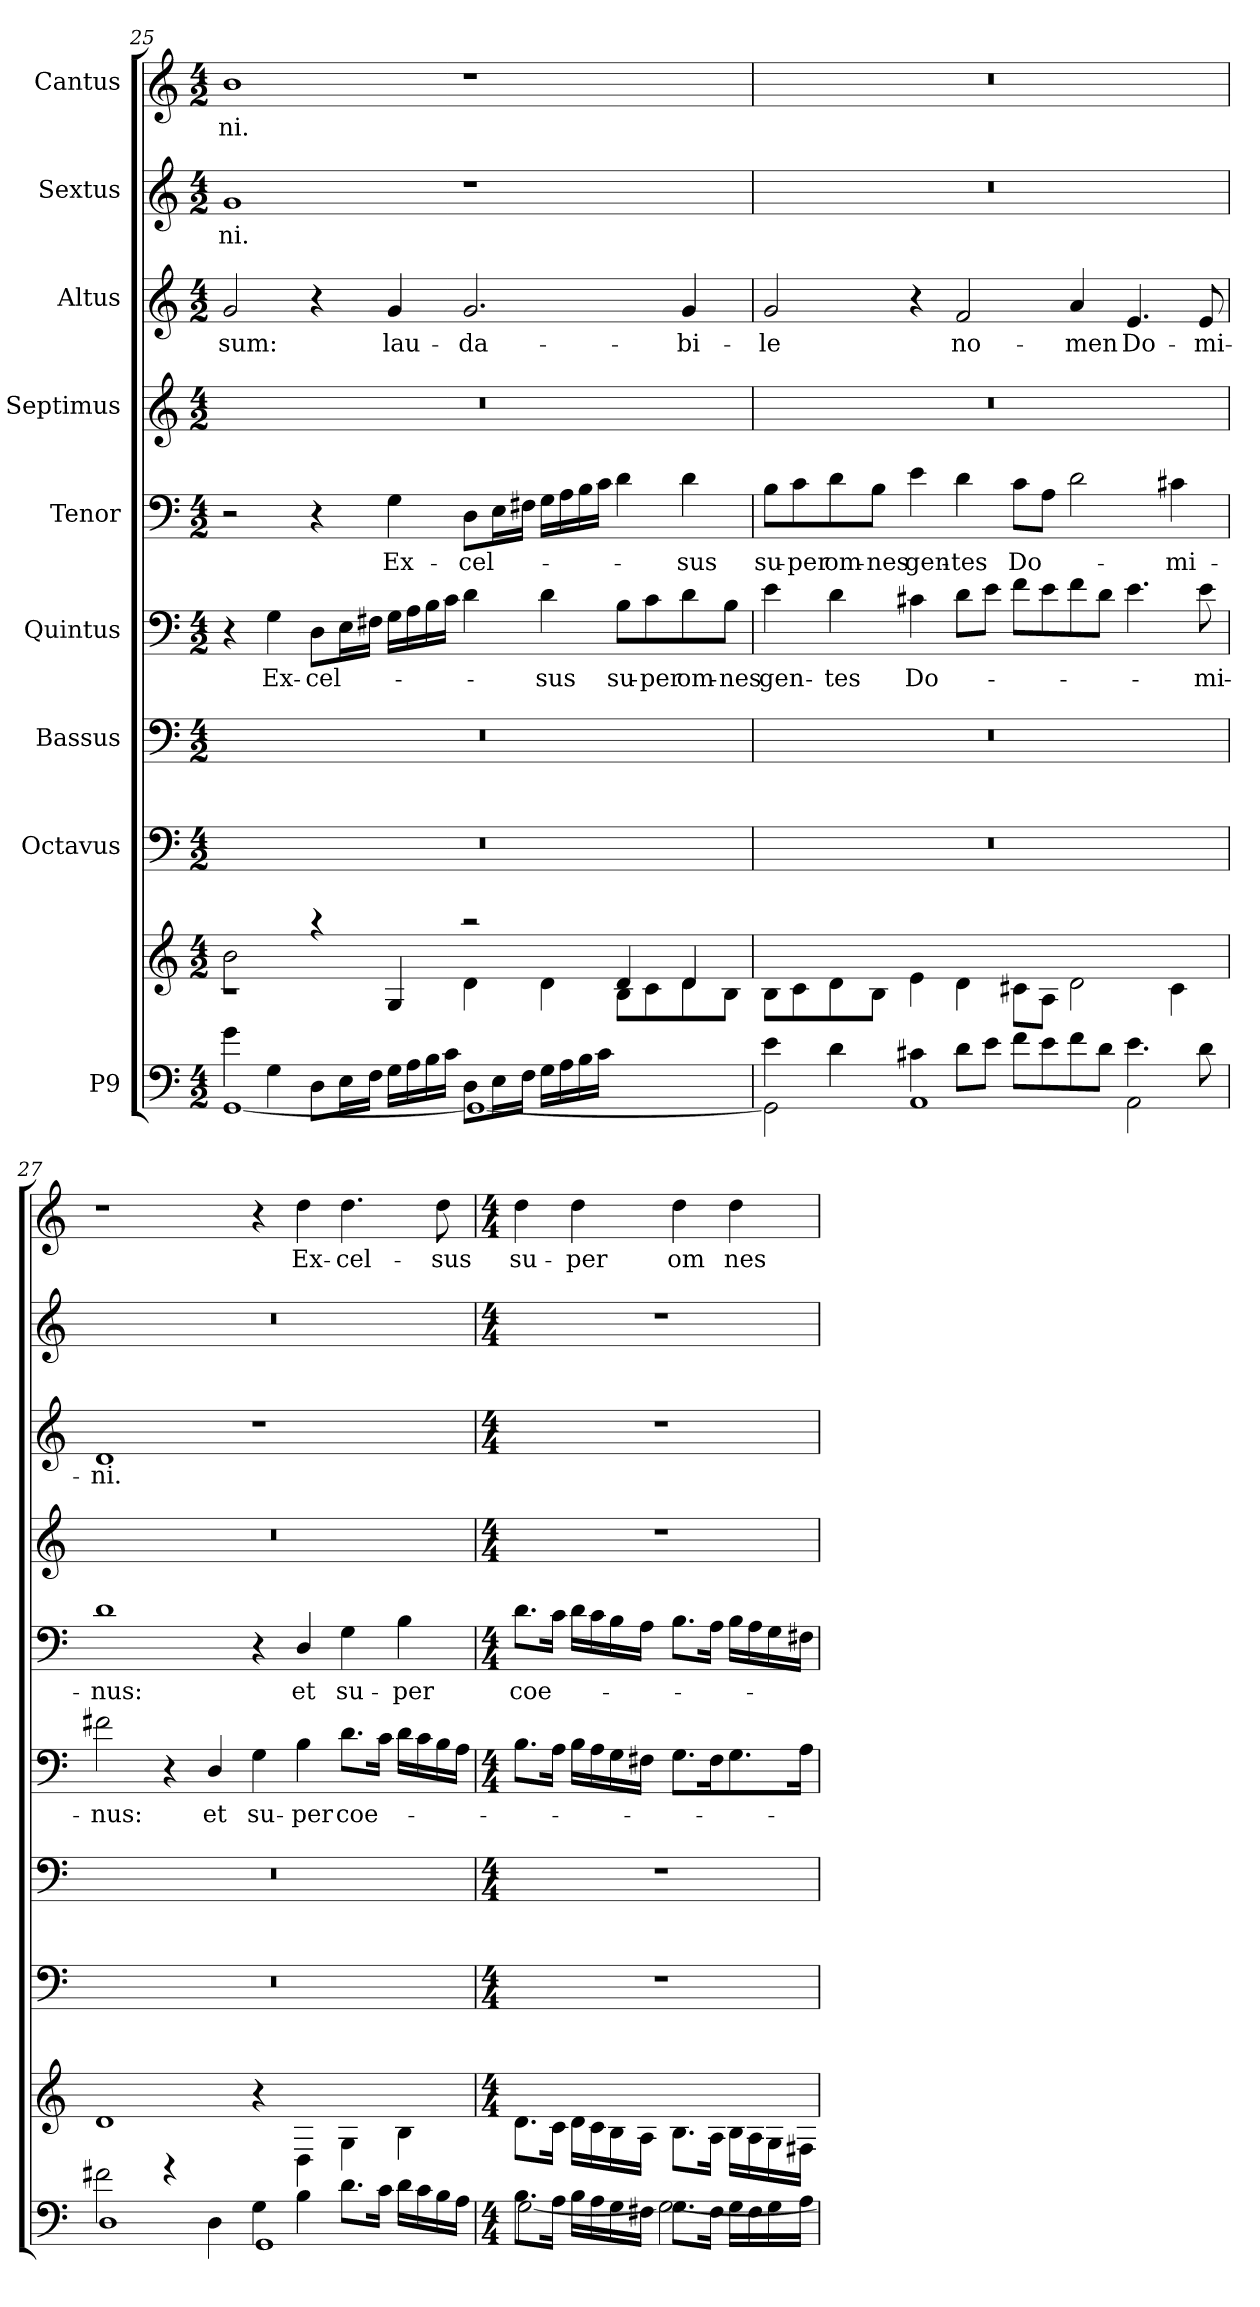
**kern	**kern	**kern	**kern	**kern	**text	**kern	**text	**kern	**kern	**text	**kern	**text	**kern	**text
*part9	*part9	*part8	*part7	*part6	*part6	*part5	*part5	*part4	*part3	*part3	*part2	*part2	*part1	*part1
*staff10	*staff9	*staff8	*staff7	*staff6	*staff6	*staff5	*staff5	*staff4	*staff3	*staff3	*staff2	*staff2	*staff1	*staff1
*I"P9	*	*I"Octavus	*I"Bassus	*I"Quintus	*	*I"Tenor	*	*I"Septimus	*I"Altus	*	*I"Sextus	*	*I"Cantus	*
!!LO:PB:g=z
*clefF4	*clefG2	*clefF4	*clefF4	*clefF4	*	*clefF4	*	*clefG2	*clefG2	*	*clefG2	*	*clefG2	*
*k[]	*k[]	*k[]	*k[]	*k[]	*	*k[]	*	*k[]	*k[]	*	*k[]	*	*k[]	*
*M4/2	*M4/2	*M4/2	*M4/2	*M4/2	*	*M4/2	*	*M4/2	*M4/2	*	*M4/2	*	*M4/2	*
=25	=25	=25	=25	=25	=25	=25	=25	=25	=25	=25	=25	=25	=25	=25
*^	*^	*	*	*	*	*	*	*	*	*	*	*	*	*
!	!	!	!	!	!	!	!	!	!	!	!	!LO:LY:b	!	!LO:LY:b	!	!LO:LY:b
4g\	[1GG	2b\	1rc	0r	0r	4r	.	2r	.	0r	2g/	-sum:	1g	-ni.	1b	-ni.
!	!	!	!	!	!	!	!LO:LY:b	!	!	!	!	!	!	!	!	!
4G\	.	.	.	.	.	4G\	Ex-	.	.	.	.	.	.	.	.	.
!	!	!	!	!	!	!	!LO:LY:b	!	!	!	!	!	!	!	!	!
8D\L	.	4raa	.	.	.	8D\L	-cel-	4r	.	.	4r	.	.	.	.	.
16E\L	.	.	.	.	.	16E\L	.	.	.	.	.	.	.	.	.	.
16F\JJ	.	.	.	.	.	16F#X\JJ	.	.	.	.	.	.	.	.	.	.
!	!	!	!	!	!	!	!	!	!LO:LY:b	!	!	!LO:LY:b	!	!	!	!
16G\LL	.	4G/	.	.	.	16G\LL	.	4G\	Ex-	.	4g/	lau-	.	.	.	.
16A\	.	.	.	.	.	16A\	.	.	.	.	.	.	.	.	.	.
16B\	.	.	.	.	.	16B\	.	.	.	.	.	.	.	.	.	.
16c\JJ	.	.	.	.	.	16c\JJ	.	.	.	.	.	.	.	.	.	.
!	!	!	!	!	!	!	!	!	!LO:LY:b	!	!	!LO:LY:b	!	!	!	!
8D\L	1GG_	2raa	4d\	.	.	4d\	.	8D\L	-cel-	.	2.g/	-da-	1r	.	1r	.
16E\L	.	.	.	.	.	.	.	16E\L	.	.	.	.	.	.	.	.
16F\JJ	.	.	.	.	.	.	.	16F#X\JJ	.	.	.	.	.	.	.	.
!	!	!	!	!	!	!	!LO:LY:b	!	!	!	!	!	!	!	!	!
16G\LL	.	.	4d\	.	.	4d\	-sus	16G\LL	.	.	.	.	.	.	.	.
16A\	.	.	.	.	.	.	.	16A\	.	.	.	.	.	.	.	.
16B\	.	.	.	.	.	.	.	16B\	.	.	.	.	.	.	.	.
16c\JJ	.	.	.	.	.	.	.	16c\JJ	.	.	.	.	.	.	.	.
!	!	!	!	!	!	!	!LO:LY:b	!	!	!	!	!	!	!	!	!
2ryy	.	4d/	8B\L	.	.	8B\L	su-	4d\	.	.	.	.	.	.	.	.
!	!	!	!	!	!	!	!LO:LY:b	!	!	!	!	!	!	!	!	!
.	.	.	8c\	.	.	8c\	-per	.	.	.	.	.	.	.	.	.
!	!	!	!	!	!	!	!LO:LY:b	!	!LO:LY:b	!	!	!LO:LY:b	!	!	!	!
.	.	4d/	8d\	.	.	8d\	om-	4d\	-sus	.	4g/	-bi-	.	.	.	.
!	!	!	!	!	!	!	!LO:LY:b	!	!	!	!	!	!	!	!	!
.	.	.	8B\J	.	.	8B\J	-nes	.	.	.	.	.	.	.	.	.
=26	=26	=26	=26	=26	=26	=26	=26	=26	=26	=26	=26	=26	=26	=26	=26	=26
!	!	!	!	!	!	!	!LO:LY:b	!	!LO:LY:b	!	!	!LO:LY:b	!	!	!	!
*	*	*v	*v	*	*	*	*	*	*	*	*	*	*	*	*	*
4e\	2GG\]	8B\L	0r	0r	4e\	gen-	8B\L	su-	0r	2g/	-le	0r	.	0r	.
!	!	!	!	!	!	!	!	!LO:LY:b	!	!	!	!	!	!	!
.	.	8c\	.	.	.	.	8c\	-per	.	.	.	.	.	.	.
!	!	!	!	!	!	!LO:LY:b	!	!LO:LY:b	!	!	!	!	!	!	!
4d\	.	8d\	.	.	4d\	-tes	8d\	om-	.	.	.	.	.	.	.
!	!	!	!	!	!	!	!	!LO:LY:b	!	!	!	!	!	!	!
.	.	8B\J	.	.	.	.	8B\J	-nes	.	.	.	.	.	.	.
!	!	!	!	!	!	!LO:LY:b	!	!LO:LY:b	!	!	!	!	!	!	!
4c#X\	1AA	4e\	.	.	4c#X\	Do-	4e\	gen-	.	4r	.	.	.	.	.
!	!	!	!	!	!	!	!	!LO:LY:b	!	!	!LO:LY:b	!	!	!	!
8d\L	.	4d\	.	.	8d\L	.	4d\	-tes	.	2f/	no-	.	.	.	.
8e\J	.	.	.	.	8e\J	.	.	.	.	.	.	.	.	.	.
!	!	!	!	!	!	!	!	!LO:LY:b	!	!	!	!	!	!	!
8f\L	.	8c#X\L	.	.	8f\L	.	8c\L	Do-	.	.	.	.	.	.	.
8e\	.	8A\J	.	.	8e\	.	8A\J	.	.	.	.	.	.	.	.
!	!	!	!	!	!	!	!	!	!	!	!LO:LY:b	!	!	!	!
8f\	.	2d\	.	.	8f\	.	2d\	.	.	4a/	-men	.	.	.	.
8d\J	.	.	.	.	8d\J	.	.	.	.	.	.	.	.	.	.
!	!	!	!	!	!	!	!	!	!	!	!LO:LY:b	!	!	!	!
4.e\	2AA\	.	.	.	4.e\	.	.	.	.	4.e/	Do-	.	.	.	.
!	!	!	!	!	!	!	!	!LO:LY:b	!	!	!	!	!	!	!
.	.	4c#\	.	.	.	.	4c#X\	-mi-	.	.	.	.	.	.	.
!	!	!	!	!	!	!LO:LY:b	!	!	!	!	!LO:LY:b	!	!	!	!
8d\	.	.	.	.	8e\	-mi-	.	.	.	8e/	-mi-	.	.	.	.
!!LO:PB:g=z
=27	=27	=27	=27	=27	=27	=27	=27	=27	=27	=27	=27	=27	=27	=27	=27
!	!	!	!	!	!	!LO:LY:b	!	!LO:LY:b	!	!	!LO:LY:b	!	!	!	!
2f#X\	1D	1d	0r	0r	2f#X\	-nus:	1d	-nus:	0r	1d	-ni.	0r	.	1r	.
4rg	.	.	.	.	4r	.	.	.	.	.	.	.	.	.	.
!	!	!	!	!	!	!LO:LY:b	!	!	!	!	!	!	!	!	!
4D\	.	.	.	.	4D/	et	.	.	.	.	.	.	.	.	.
!	!	!	!	!	!	!LO:LY:b	!	!	!	!	!	!	!	!	!
4G\	1GG	4r	.	.	4G\	su-	4r	.	.	1r	.	.	.	4r	.
!	!	!	!	!	!	!LO:LY:b	!	!LO:LY:b	!	!	!	!	!	!	!LO:LY:b
4B\	.	4D\	.	.	4B\	-per	4D/	et	.	.	.	.	.	4dd\	Ex-
!	!	!	!	!	!	!LO:LY:b	!	!LO:LY:b	!	!	!	!	!	!	!LO:LY:b
8.d\L	.	4G\	.	.	8.d\L	coe-	4G\	su-	.	.	.	.	.	4.dd\	-cel-
16c\Jk	.	.	.	.	16c\Jk	.	.	.	.	.	.	.	.	.	.
!	!	!	!	!	!	!	!	!LO:LY:b	!	!	!	!	!	!	!
16d\LL	.	4B\	.	.	16d\LL	.	4B\	-per	.	.	.	.	.	.	.
16c\	.	.	.	.	16c\	.	.	.	.	.	.	.	.	.	.
!	!	!	!	!	!	!	!	!	!	!	!	!	!	!	!LO:LY:b
16B\	.	.	.	.	16B\	.	.	.	.	.	.	.	.	8dd\	-sus
16A\JJ	.	.	.	.	16A\JJ	.	.	.	.	.	.	.	.	.	.
=28	=28	=28	=28	=28	=28	=28	=28	=28	=28	=28	=28	=28	=28	=28	=28
*M4/4	*	*M4/4	*M4/4	*M4/4	*M4/4	*	*M4/4	*	*M4/4	*M4/4	*	*M4/4	*	*M4/4	*
!	!	!	!	!	!	!	!	!LO:LY:b	!	!	!	!	!	!	!LO:LY:b
8.B\L	[2G\	8.d\L	1r	1r	8.B\L	.	8.d\L	coe-	1r	1r	.	1r	.	4dd\	su-
16A\Jk	.	16c\Jk	.	.	16A\Jk	.	16c\Jk	.	.	.	.	.	.	.	.
!	!	!	!	!	!	!	!	!	!	!	!	!	!	!	!LO:LY:b
16B\LL	.	16d\LL	.	.	16B\LL	.	16d\LL	.	.	.	.	.	.	4dd\	-per
16A\	.	16c\	.	.	16A\	.	16c\	.	.	.	.	.	.	.	.
16G\	.	16B\	.	.	16G\	.	16B\	.	.	.	.	.	.	.	.
16F#X\JJ	.	16A\JJ	.	.	16F#X\JJ	.	16A\JJ	.	.	.	.	.	.	.	.
!	!	!	!	!	!	!	!	!	!	!	!	!	!	!	!LO:LY:b
8.G\L	2G\_	8.B\L	.	.	8.G\L	.	8.B\L	.	.	.	.	.	.	4dd\	om
16F#\Jk	.	16A\Jk	.	.	16F#\K	.	16A\Jk	.	.	.	.	.	.	.	.
!	!	!	!	!	!	!	!	!	!	!	!	!	!	!	!LO:LY:b
16G\LL	.	16B\LL	.	.	8.G\	.	16B\LL	.	.	.	.	.	.	4dd\	nes
16F#\	.	16A\	.	.	.	.	16A\	.	.	.	.	.	.	.	.
16G\	.	16G\	.	.	.	.	16G\	.	.	.	.	.	.	.	.
16A\JJ	.	16F#X\JJ	.	.	16A\Jk	.	16F#X\JJ	.	.	.	.	.	.	.	.
*v	*v	*	*	*	*	*	*	*	*	*	*	*	*	*	*
=	=	=	=	=	=	=	=	=	=	=	=	=	=	=
*-	*-	*-	*-	*-	*-	*-	*-	*-	*-	*-	*-	*-	*-	*-
